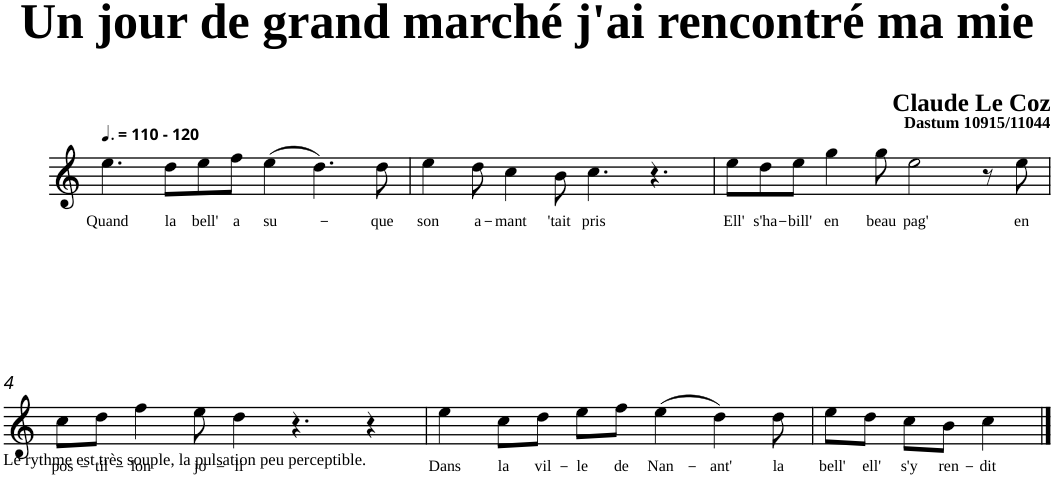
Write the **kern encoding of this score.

**kern	**text
*part1	*part1
*staff1	*staff1
*clefG2	*
*k[]	*
=1	=1
!LO:TX:a:B:t=- 120	!
!	!LO:LY:b
4.ee\	Quand
!	!LO:LY:b
8dd\L	la
!	!LO:LY:b
8ee\	bell'
!	!LO:LY:b
8ff\J	a
!	!LO:LY:b
(>4ee\	su-
4.dd\)	.
!	!LO:LY:b
8dd\	-que
=2	=2
!	!LO:LY:b
4ee\	son
!	!LO:LY:b
8dd\	a-
!	!LO:LY:b
4cc\	-mant
!	!LO:LY:b
8b\	'tait
!	!LO:LY:b
[4cc\	pris
8ryy	.
4.r	.
=3	=3
!	!LO:LY:b
8ee\L	Ell'
8cc\]	.
!	!LO:LY:b
8dd\	s'ha-
!	!LO:LY:b
8ee\J	-bill'
!	!LO:LY:b
4gg\	en
!	!LO:LY:b
8gg\	beau
!	!LO:LY:b
[4ee\	pag'
8ryy	.
8r	.
!	!LO:LY:b
8ee\	en
!!LO:LB:g=z
=4	=4
!	!LO:LY:b
8cc\L	pos-
4ee\]	.
!	!LO:LY:b
8dd\J	-til-
!	!LO:LY:b
4ff\	-lon
!	!LO:LY:b
8ee\	jo-
!	!LO:LY:b
4dd\	-li
8r	.
4r	.
=5	=5
!	!LO:LY:b
4ee\	Dans
4r	.
!	!LO:LY:b
8cc\L	la
!	!LO:LY:b
8dd\J	vil-
!	!LO:LY:b
8ee\L	-le
!	!LO:LY:b
8ff\J	de
!	!LO:LY:b
(>4ee\	Nan-
!	!LO:LY:b
4dd\)	-ant'
!	!LO:LY:b
8dd\	la
=6	=6
!	!LO:LY:b
8ee\L	bell'
!	!LO:LY:b
8dd\J	ell'
!	!LO:LY:b
8cc\L	s'y
!	!LO:LY:b
8b\J	ren-
!	!LO:LY:b
4cc\	-dit
==	==
*-	*-
